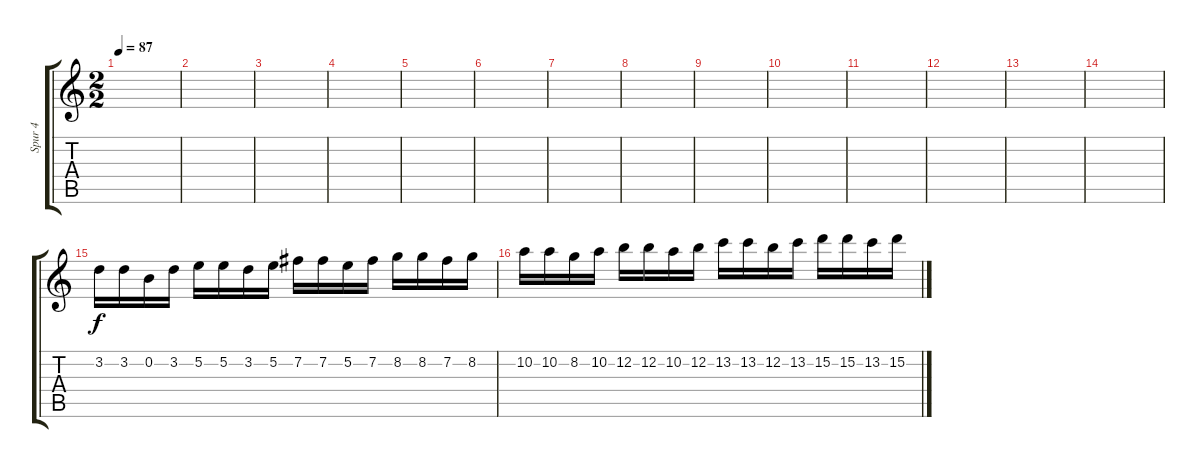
\track ("Spur 4" "Spur 4") {instrument distortionguitar}
\staff {score tabs}
\tuning (E4 B3 G3 D3 A2 D2) {hide}
\ts (2 2)
\tempo 87
\clef g2
\ks c
|
|
|
|
|
|
|
|
|
|
|
|
|
|
3.2.16 3.2.16 0.2.16 3.2.16 5.2.16 5.2.16 3.2.16 5.2.16 7.2.16 7.2.16 5.2.16 7.2.16 8.2.16 8.2.16 7.2.16 8.2.16 |
10.2.16 10.2.16 8.2.16 10.2.16 12.2.16 12.2.16 10.2.16 12.2.16 13.2.16 13.2.16 12.2.16 13.2.16 15.2.16 15.2.16 13.2.16 15.2.16
